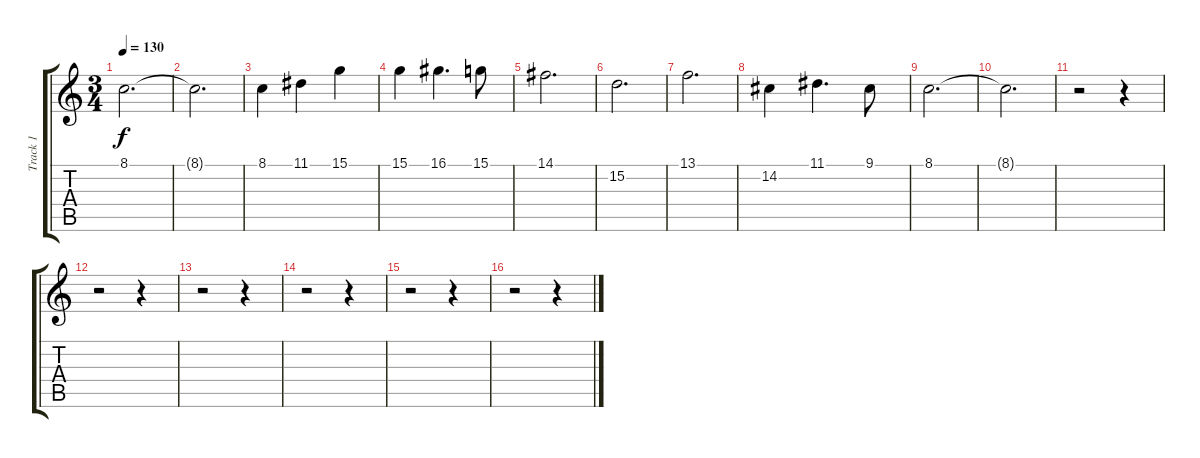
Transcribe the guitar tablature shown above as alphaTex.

\track ("Track 1" "Track 1") {instrument stringensemble1}
\staff {score tabs}
\tuning (E4 B3 G3 D3 A2 E2) {hide}
\ts (3 4)
\tempo 130
\clef g2
\ks c
8.1.2{d dy f} |
8.1{t}.2{d} |
8.1.4 11.1.4 15.1.4 |
15.1.4 16.1.4{d} 15.1.8 |
14.1.2{d} |
15.2.2{d} |
13.1.2{d} |
14.2.4 11.1.4{d} 9.1.8 |
8.1.2{d} |
8.1{t}.2{d} |
r.2 r.4 |
r.2 r.4 |
r.2 r.4 |
r.2 r.4 |
r.2 r.4 |
r.2 r.4
